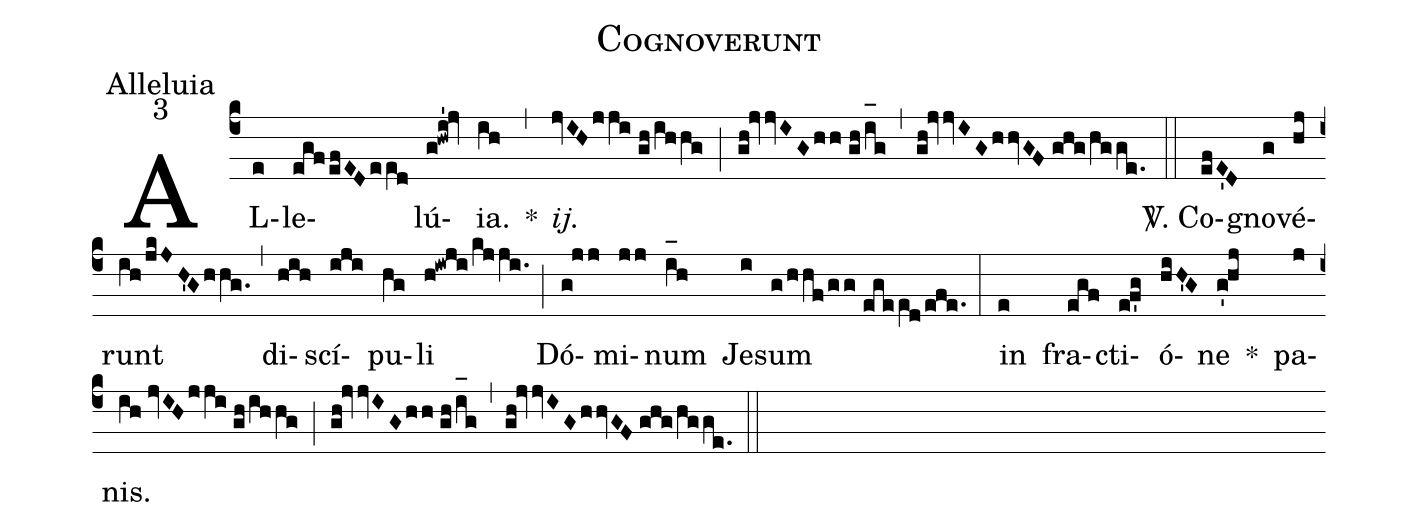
name:Cognoverunt;
office-part:Alleluia;
mode:3;
%%
(c4) AL(e)le(egfefEDee[ll:1]d)lú(g!hwi'!jv){ia}.(ih) *(,) <i>ij.</i>(jvIHjji//gh/ihhg) (;) (gh!jvvIGhh//gh/i_[oh:h]g) (,) (gh!jvvIGhhvGF//ghg/hgge.) (::) <sp>V/</sp>. Co(efE'D)gno(g)vé(hj)runt(ih/jkJH'Ghhg.) (,) di(hih)scí(iji)pu(hg)li(h!iwji/kjji.) (;) Dó(g!jj)mi(jj)num(i_[oh:h]h) Je(i)sum(g/hhf/gg//egee[ll:1]d/efe.) (:) in(e) fra(egf)cti(ef'g)ó(hiH'G)ne(g'hj) *() pa(j)nis.(ih//jvIHjji//gh/ihhg) (;) (gh!jvvIGhh//gh/i_[oh:h]g) (,) (gh!jvvIGhhvGF//ghg/hgge.) (::)
